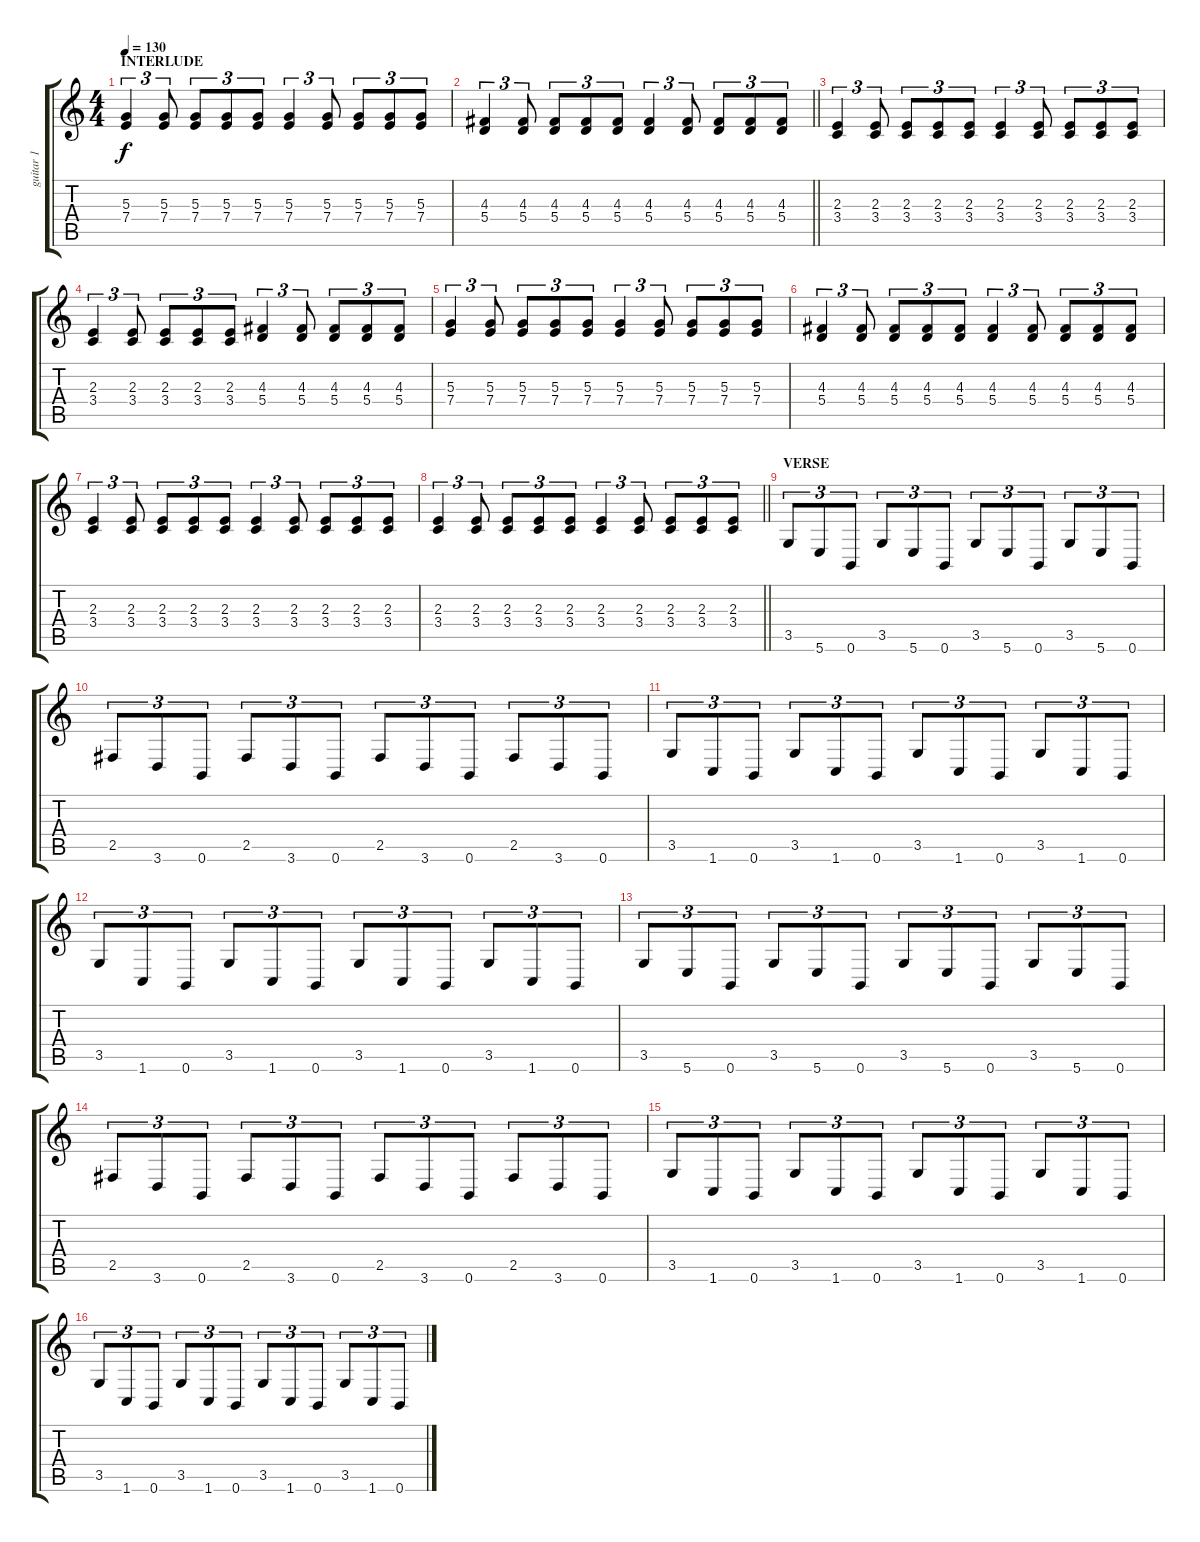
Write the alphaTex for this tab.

\track ("guitar 1" "guitar 1") {instrument distortionguitar}
\staff {score tabs}
\tuning (B3 Gb3 D3 A2 E2 B1) {hide}
\ts (4 4)
\section ("" "INTERLUDE")
\tempo 130
\clef g2
\ks c
(5.3 7.4).4{tu (3 2) dy f} (5.3 7.4).8{tu (3 2)} (5.3 7.4).8{tu (3 2)} (5.3 7.4).8{tu (3 2)} (5.3 7.4).8{tu (3 2)} (5.3 7.4).4{tu (3 2)} (5.3 7.4).8{tu (3 2)} (5.3 7.4).8{tu (3 2)} (5.3 7.4).8{tu (3 2)} (5.3 7.4).8{tu (3 2)} |
\barLineRight lightlight
(4.3 5.4).4{tu (3 2)} (4.3 5.4).8{tu (3 2)} (4.3 5.4).8{tu (3 2)} (4.3 5.4).8{tu (3 2)} (4.3 5.4).8{tu (3 2)} (4.3 5.4).4{tu (3 2)} (4.3 5.4).8{tu (3 2)} (4.3 5.4).8{tu (3 2)} (4.3 5.4).8{tu (3 2)} (4.3 5.4).8{tu (3 2)} |
(2.3 3.4).4{tu (3 2)} (2.3 3.4).8{tu (3 2)} (2.3 3.4).8{tu (3 2)} (2.3 3.4).8{tu (3 2)} (2.3 3.4).8{tu (3 2)} (2.3 3.4).4{tu (3 2)} (2.3 3.4).8{tu (3 2)} (2.3 3.4).8{tu (3 2)} (2.3 3.4).8{tu (3 2)} (2.3 3.4).8{tu (3 2)} |
(2.3 3.4).4{tu (3 2)} (2.3 3.4).8{tu (3 2)} (2.3 3.4).8{tu (3 2)} (2.3 3.4).8{tu (3 2)} (2.3 3.4).8{tu (3 2)} (4.3 5.4).4{tu (3 2)} (4.3 5.4).8{tu (3 2)} (4.3 5.4).8{tu (3 2)} (4.3 5.4).8{tu (3 2)} (4.3 5.4).8{tu (3 2)} |
(5.3 7.4).4{tu (3 2)} (5.3 7.4).8{tu (3 2)} (5.3 7.4).8{tu (3 2)} (5.3 7.4).8{tu (3 2)} (5.3 7.4).8{tu (3 2)} (5.3 7.4).4{tu (3 2)} (5.3 7.4).8{tu (3 2)} (5.3 7.4).8{tu (3 2)} (5.3 7.4).8{tu (3 2)} (5.3 7.4).8{tu (3 2)} |
(4.3 5.4).4{tu (3 2)} (4.3 5.4).8{tu (3 2)} (4.3 5.4).8{tu (3 2)} (4.3 5.4).8{tu (3 2)} (4.3 5.4).8{tu (3 2)} (4.3 5.4).4{tu (3 2)} (4.3 5.4).8{tu (3 2)} (4.3 5.4).8{tu (3 2)} (4.3 5.4).8{tu (3 2)} (4.3 5.4).8{tu (3 2)} |
(2.3 3.4).4{tu (3 2)} (2.3 3.4).8{tu (3 2)} (2.3 3.4).8{tu (3 2)} (2.3 3.4).8{tu (3 2)} (2.3 3.4).8{tu (3 2)} (2.3 3.4).4{tu (3 2)} (2.3 3.4).8{tu (3 2)} (2.3 3.4).8{tu (3 2)} (2.3 3.4).8{tu (3 2)} (2.3 3.4).8{tu (3 2)} |
\barLineRight lightlight
(2.3 3.4).4{tu (3 2)} (2.3 3.4).8{tu (3 2)} (2.3 3.4).8{tu (3 2)} (2.3 3.4).8{tu (3 2)} (2.3 3.4).8{tu (3 2)} (2.3 3.4).4{tu (3 2)} (2.3 3.4).8{tu (3 2)} (2.3 3.4).8{tu (3 2)} (2.3 3.4).8{tu (3 2)} (2.3 3.4).8{tu (3 2)} |
\section ("" "VERSE")
3.5.8{tu (3 2)} 5.6.8{tu (3 2)} 0.6.8{tu (3 2)} 3.5.8{tu (3 2)} 5.6.8{tu (3 2)} 0.6.8{tu (3 2)} 3.5.8{tu (3 2)} 5.6.8{tu (3 2)} 0.6.8{tu (3 2)} 3.5.8{tu (3 2)} 5.6.8{tu (3 2)} 0.6.8{tu (3 2)} |
2.5.8{tu (3 2)} 3.6.8{tu (3 2)} 0.6.8{tu (3 2)} 2.5.8{tu (3 2)} 3.6.8{tu (3 2)} 0.6.8{tu (3 2)} 2.5.8{tu (3 2)} 3.6.8{tu (3 2)} 0.6.8{tu (3 2)} 2.5.8{tu (3 2)} 3.6.8{tu (3 2)} 0.6.8{tu (3 2)} |
3.5.8{tu (3 2)} 1.6.8{tu (3 2)} 0.6.8{tu (3 2)} 3.5.8{tu (3 2)} 1.6.8{tu (3 2)} 0.6.8{tu (3 2)} 3.5.8{tu (3 2)} 1.6.8{tu (3 2)} 0.6.8{tu (3 2)} 3.5.8{tu (3 2)} 1.6.8{tu (3 2)} 0.6.8{tu (3 2)} |
3.5.8{tu (3 2)} 1.6.8{tu (3 2)} 0.6.8{tu (3 2)} 3.5.8{tu (3 2)} 1.6.8{tu (3 2)} 0.6.8{tu (3 2)} 3.5.8{tu (3 2)} 1.6.8{tu (3 2)} 0.6.8{tu (3 2)} 3.5.8{tu (3 2)} 1.6.8{tu (3 2)} 0.6.8{tu (3 2)} |
3.5.8{tu (3 2)} 5.6.8{tu (3 2)} 0.6.8{tu (3 2)} 3.5.8{tu (3 2)} 5.6.8{tu (3 2)} 0.6.8{tu (3 2)} 3.5.8{tu (3 2)} 5.6.8{tu (3 2)} 0.6.8{tu (3 2)} 3.5.8{tu (3 2)} 5.6.8{tu (3 2)} 0.6.8{tu (3 2)} |
2.5.8{tu (3 2)} 3.6.8{tu (3 2)} 0.6.8{tu (3 2)} 2.5.8{tu (3 2)} 3.6.8{tu (3 2)} 0.6.8{tu (3 2)} 2.5.8{tu (3 2)} 3.6.8{tu (3 2)} 0.6.8{tu (3 2)} 2.5.8{tu (3 2)} 3.6.8{tu (3 2)} 0.6.8{tu (3 2)} |
3.5.8{tu (3 2)} 1.6.8{tu (3 2)} 0.6.8{tu (3 2)} 3.5.8{tu (3 2)} 1.6.8{tu (3 2)} 0.6.8{tu (3 2)} 3.5.8{tu (3 2)} 1.6.8{tu (3 2)} 0.6.8{tu (3 2)} 3.5.8{tu (3 2)} 1.6.8{tu (3 2)} 0.6.8{tu (3 2)} |
3.5.8{tu (3 2)} 1.6.8{tu (3 2)} 0.6.8{tu (3 2)} 3.5.8{tu (3 2)} 1.6.8{tu (3 2)} 0.6.8{tu (3 2)} 3.5.8{tu (3 2)} 1.6.8{tu (3 2)} 0.6.8{tu (3 2)} 3.5.8{tu (3 2)} 1.6.8{tu (3 2)} 0.6.8{tu (3 2)}
